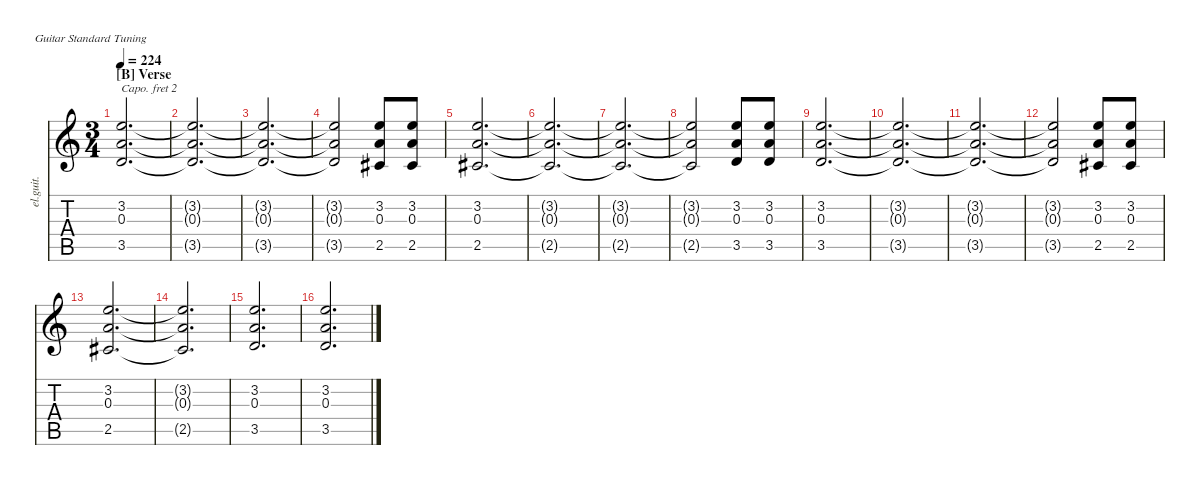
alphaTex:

\defaultSystemsLayout 4
\hideDynamics
\bracketExtendMode nobrackets
\otherSystemsTrackNameOrientation horizontal
\track ("Clean Guitar" "el.guit.") {instrument electricguitarclean}
\staff {score tabs}
\capo 2
\tuning (E4 B3 G3 D3 A2 E2)
\ts (3 4)
\section ("B" "Verse")
\tempo 224
\clef g2
\ks c
(3.5 3.2 0.3).2{d dy mf beam Up} |
(3.2{t} 3.5{t} 0.3{t}).2{d beam Up} |
(3.2{t} 3.5{t} 0.3{t}).2{d beam Up} |
(3.2{t} 3.5{t} 0.3{t}).2{beam Up} (2.5{acc #} 0.3 3.2).8{beam Up} (3.2 0.3 2.5{acc #}).8{beam Up} |
(2.5{acc #} 3.2 0.3).2{d beam Up} |
(3.2{t} 2.5{t acc #} 0.3{t}).2{d beam Up} |
(3.2{t} 2.5{t acc #} 0.3{t}).2{d beam Up} |
(3.2{t} 2.5{t acc #} 0.3{t}).2{beam Up} (3.5 3.2 0.3).8{beam Up} (3.5 3.2 0.3).8{beam Up} |
(3.5 3.2 0.3).2{d beam Up} |
(3.2{t} 3.5{t} 0.3{t}).2{d beam Up} |
(3.2{t} 3.5{t} 0.3{t}).2{d beam Up} |
(3.2{t} 3.5{t} 0.3{t}).2{beam Up} (2.5{acc #} 0.3 3.2).8{beam Up} (3.2 0.3 2.5{acc #}).8{beam Up} |
(2.5{acc #} 3.2 0.3).2{d beam Up} |
(3.2{t} 2.5{t acc #} 0.3{t}).2{d beam Up} |
(3.2 3.5 0.3).2{d beam Up} |
(3.2 3.5 0.3).2{d beam Up}
